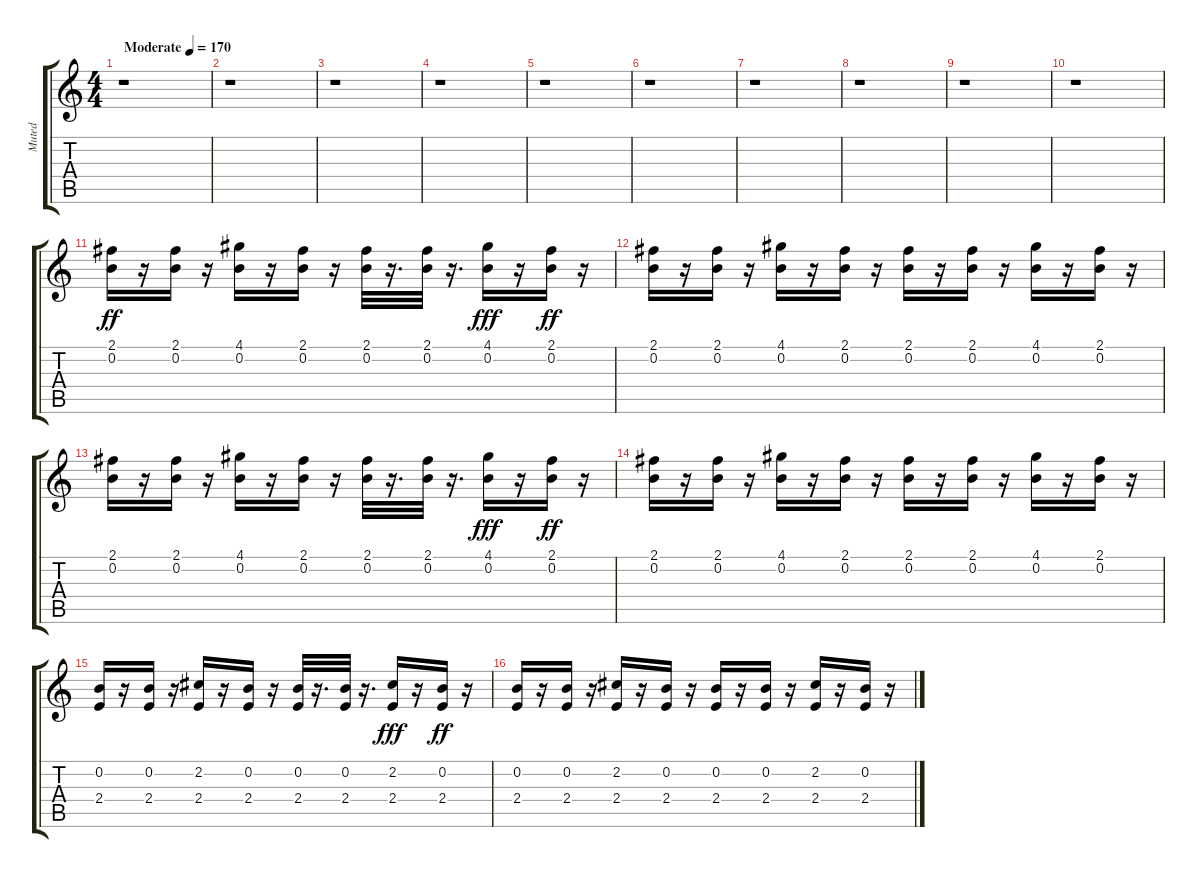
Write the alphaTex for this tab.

\track ("Muted" "Muted") {instrument acousticguitarsteel}
\staff {score tabs}
\tuning (E4 B3 G3 D3 A2 E2) {hide}
\ts (4 4)
\tempo (170 "Moderate")
\clef g2
\ks c
r.1{dy ff instrument acousticguitarsteel} |
r.1 |
r.1 |
r.1 |
r.1 |
r.1 |
r.1 |
r.1 |
r.1 |
r.1 |
(2.1 0.2).16 r.16 (2.1 0.2).16 r.16 (4.1 0.2).16 r.16 (2.1 0.2).16 r.16 (2.1 0.2).32 r.16{d} (2.1 0.2).32 r.16{d} (4.1 0.2).16{dy fff} r.16 (2.1 0.2).16{dy ff} r.16 |
(2.1 0.2).16 r.16 (2.1 0.2).16 r.16 (4.1 0.2).16 r.16 (2.1 0.2).16 r.16 (2.1 0.2).16 r.16 (2.1 0.2).16 r.16 (4.1 0.2).16 r.16 (2.1 0.2).16 r.16 |
(2.1 0.2).16 r.16 (2.1 0.2).16 r.16 (4.1 0.2).16 r.16 (2.1 0.2).16 r.16 (2.1 0.2).32 r.16{d} (2.1 0.2).32 r.16{d} (4.1 0.2).16{dy fff} r.16 (2.1 0.2).16{dy ff} r.16 |
(2.1 0.2).16 r.16 (2.1 0.2).16 r.16 (4.1 0.2).16 r.16 (2.1 0.2).16 r.16 (2.1 0.2).16 r.16 (2.1 0.2).16 r.16 (4.1 0.2).16 r.16 (2.1 0.2).16 r.16 |
(0.2 2.4).16 r.16 (0.2 2.4).16 r.16 (2.2 2.4).16 r.16 (0.2 2.4).16 r.16 (0.2 2.4).32 r.16{d} (0.2 2.4).32 r.16{d} (2.2 2.4).16{dy fff} r.16 (0.2 2.4).16{dy ff} r.16 |
(0.2 2.4).16 r.16 (0.2 2.4).16 r.16 (2.2 2.4).16 r.16 (0.2 2.4).16 r.16 (0.2 2.4).16 r.16 (0.2 2.4).16 r.16 (2.2 2.4).16 r.16 (0.2 2.4).16 r.16
